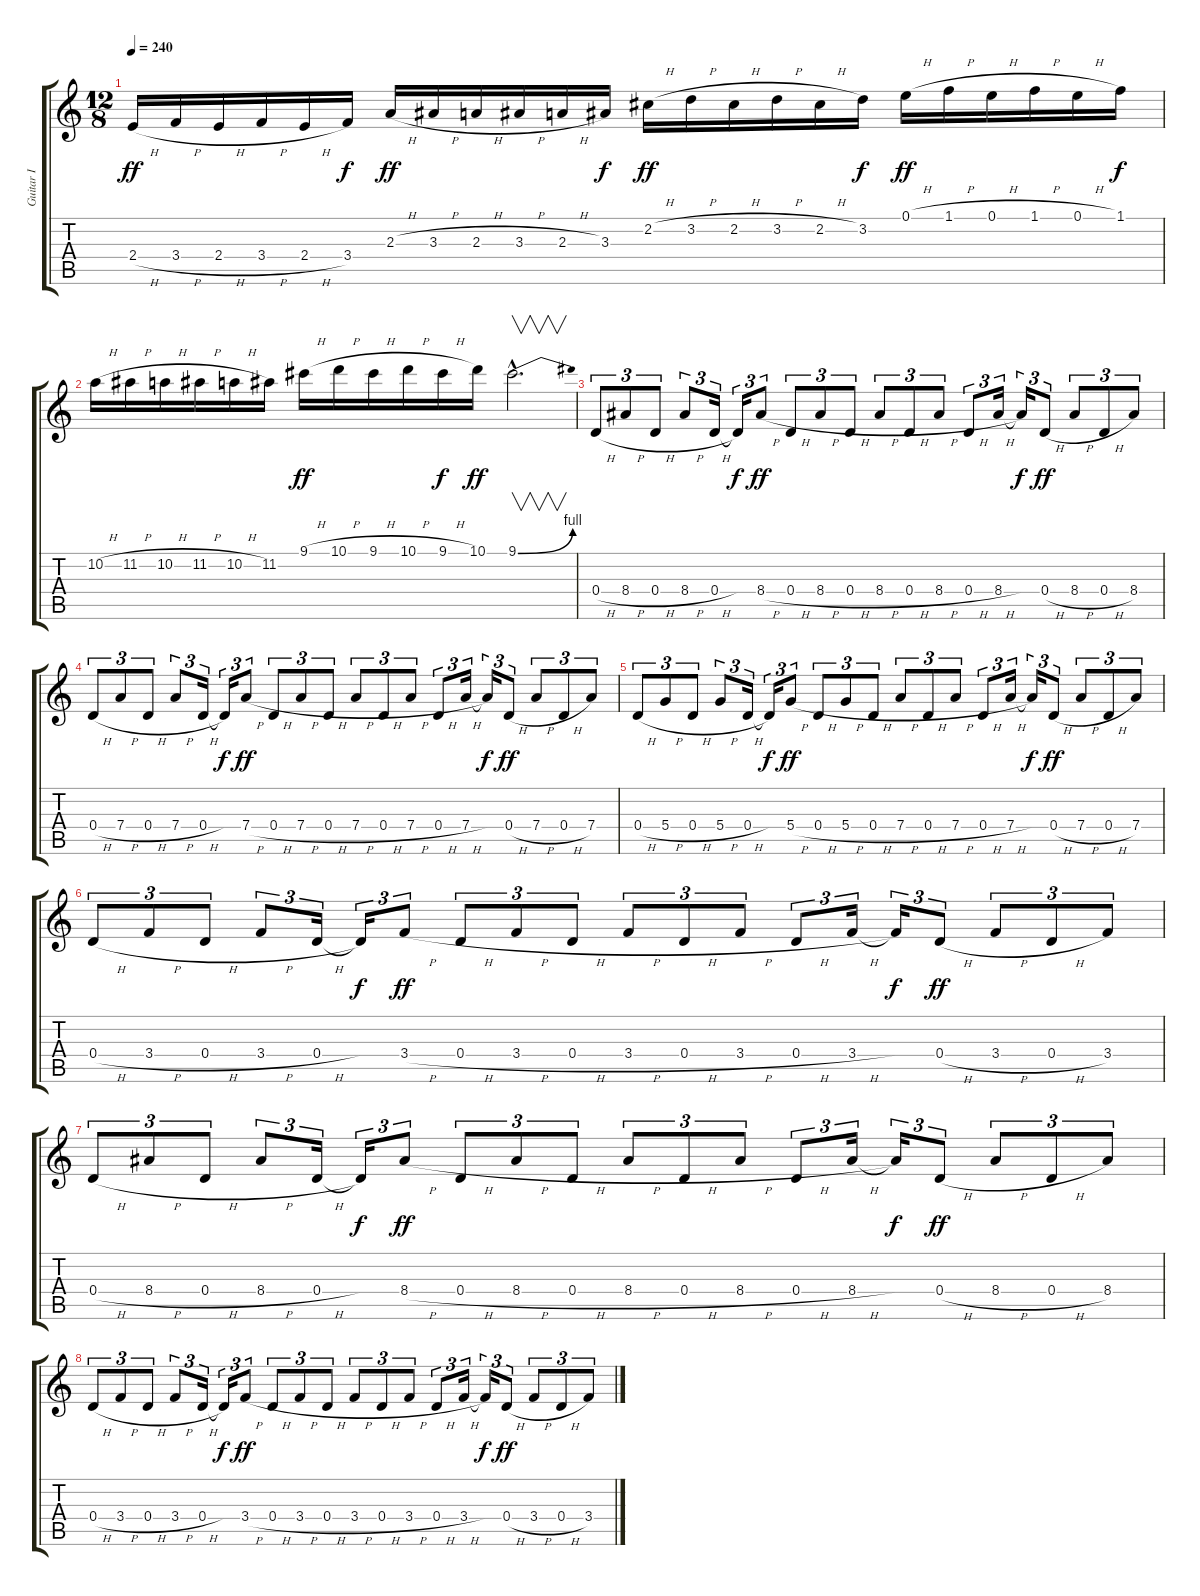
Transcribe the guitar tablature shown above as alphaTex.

\track ("Guitar I" "Guitar I") {instrument overdrivenguitar}
\staff {score tabs}
\tuning (E4 B3 G3 D3 A2 E2) {hide}
\ts (12 8)
\tempo 240
\clef g2
\ks c
2.4{h}.16{dy ff} 3.4{h}.16 2.4{h}.16 3.4{h}.16 2.4{h}.16 3.4.16{dy f} 2.3{h}.16{dy ff} 3.3{h}.16 2.3{h}.16 3.3{h}.16 2.3{h}.16 3.3.16{dy f} 2.2{h}.16{dy ff} 3.2{h}.16 2.2{h}.16 3.2{h}.16 2.2{h}.16 3.2.16{dy f} 0.1{h}.16{dy ff} 1.1{h}.16 0.1{h}.16 1.1{h}.16 0.1{h}.16 1.1.16{dy f} |
10.2{h}.16 11.2{h}.16 10.2{h}.16 11.2{h}.16 10.2{h}.16 11.2.16 9.1{h}.16{dy ff} 10.1{h}.16 9.1{h}.16 10.1{h}.16 9.1{h}.16{dy f} 10.1.16{dy ff} 9.1{be (bend 0 0 60 4) hac}.2{v d} |
0.4{h}.8{tu (3 2)} 8.4{h}.8{tu (3 2)} 0.4{h}.8{tu (3 2)} 8.4{h}.8{tu (3 2)} 0.4{h}.16{tu (3 2)} 0.4{t}.16{tu (3 2) dy f} 8.4{h}.8{tu (3 2) dy ff} 0.4{h}.8{tu (3 2)} 8.4{h}.8{tu (3 2)} 0.4{h}.8{tu (3 2)} 8.4{h}.8{tu (3 2)} 0.4{h}.8{tu (3 2)} 8.4{h}.8{tu (3 2)} 0.4{h}.8{tu (3 2)} 8.4{h}.16{tu (3 2)} 8.4{t}.16{tu (3 2) dy f} 0.4{h}.8{tu (3 2) dy ff} 8.4{h}.8{tu (3 2)} 0.4{h}.8{tu (3 2)} 8.4.8{tu (3 2)} |
0.4{h}.8{tu (3 2)} 7.4{h}.8{tu (3 2)} 0.4{h}.8{tu (3 2)} 7.4{h}.8{tu (3 2)} 0.4{h}.16{tu (3 2)} 0.4{t}.16{tu (3 2) dy f} 7.4{h}.8{tu (3 2) dy ff} 0.4{h}.8{tu (3 2)} 7.4{h}.8{tu (3 2)} 0.4{h}.8{tu (3 2)} 7.4{h}.8{tu (3 2)} 0.4{h}.8{tu (3 2)} 7.4{h}.8{tu (3 2)} 0.4{h}.8{tu (3 2)} 7.4{h}.16{tu (3 2)} 7.4{t}.16{tu (3 2) dy f} 0.4{h}.8{tu (3 2) dy ff} 7.4{h}.8{tu (3 2)} 0.4{h}.8{tu (3 2)} 7.4.8{tu (3 2)} |
0.4{h}.8{tu (3 2)} 5.4{h}.8{tu (3 2)} 0.4{h}.8{tu (3 2)} 5.4{h}.8{tu (3 2)} 0.4{h}.16{tu (3 2)} 0.4{t}.16{tu (3 2) dy f} 5.4{h}.8{tu (3 2) dy ff} 0.4{h}.8{tu (3 2)} 5.4{h}.8{tu (3 2)} 0.4{h}.8{tu (3 2)} 7.4{h}.8{tu (3 2)} 0.4{h}.8{tu (3 2)} 7.4{h}.8{tu (3 2)} 0.4{h}.8{tu (3 2)} 7.4{h}.16{tu (3 2)} 7.4{t}.16{tu (3 2) dy f} 0.4{h}.8{tu (3 2) dy ff} 7.4{h}.8{tu (3 2)} 0.4{h}.8{tu (3 2)} 7.4.8{tu (3 2)} |
0.4{h}.8{tu (3 2)} 3.4{h}.8{tu (3 2)} 0.4{h}.8{tu (3 2)} 3.4{h}.8{tu (3 2)} 0.4{h}.16{tu (3 2)} 0.4{t}.16{tu (3 2) dy f} 3.4{h}.8{tu (3 2) dy ff} 0.4{h}.8{tu (3 2)} 3.4{h}.8{tu (3 2)} 0.4{h}.8{tu (3 2)} 3.4{h}.8{tu (3 2)} 0.4{h}.8{tu (3 2)} 3.4{h}.8{tu (3 2)} 0.4{h}.8{tu (3 2)} 3.4{h}.16{tu (3 2)} 3.4{t}.16{tu (3 2) dy f} 0.4{h}.8{tu (3 2) dy ff} 3.4{h}.8{tu (3 2)} 0.4{h}.8{tu (3 2)} 3.4.8{tu (3 2)} |
0.4{h}.8{tu (3 2)} 8.4{h}.8{tu (3 2)} 0.4{h}.8{tu (3 2)} 8.4{h}.8{tu (3 2)} 0.4{h}.16{tu (3 2)} 0.4{t}.16{tu (3 2) dy f} 8.4{h}.8{tu (3 2) dy ff} 0.4{h}.8{tu (3 2)} 8.4{h}.8{tu (3 2)} 0.4{h}.8{tu (3 2)} 8.4{h}.8{tu (3 2)} 0.4{h}.8{tu (3 2)} 8.4{h}.8{tu (3 2)} 0.4{h}.8{tu (3 2)} 8.4{h}.16{tu (3 2)} 8.4{t}.16{tu (3 2) dy f} 0.4{h}.8{tu (3 2) dy ff} 8.4{h}.8{tu (3 2)} 0.4{h}.8{tu (3 2)} 8.4.8{tu (3 2)} |
0.4{h}.8{tu (3 2)} 3.4{h}.8{tu (3 2)} 0.4{h}.8{tu (3 2)} 3.4{h}.8{tu (3 2)} 0.4{h}.16{tu (3 2)} 0.4{t}.16{tu (3 2) dy f} 3.4{h}.8{tu (3 2) dy ff} 0.4{h}.8{tu (3 2)} 3.4{h}.8{tu (3 2)} 0.4{h}.8{tu (3 2)} 3.4{h}.8{tu (3 2)} 0.4{h}.8{tu (3 2)} 3.4{h}.8{tu (3 2)} 0.4{h}.8{tu (3 2)} 3.4{h}.16{tu (3 2)} 3.4{t}.16{tu (3 2) dy f} 0.4{h}.8{tu (3 2) dy ff} 3.4{h}.8{tu (3 2)} 0.4{h}.8{tu (3 2)} 3.4.8{tu (3 2)}
